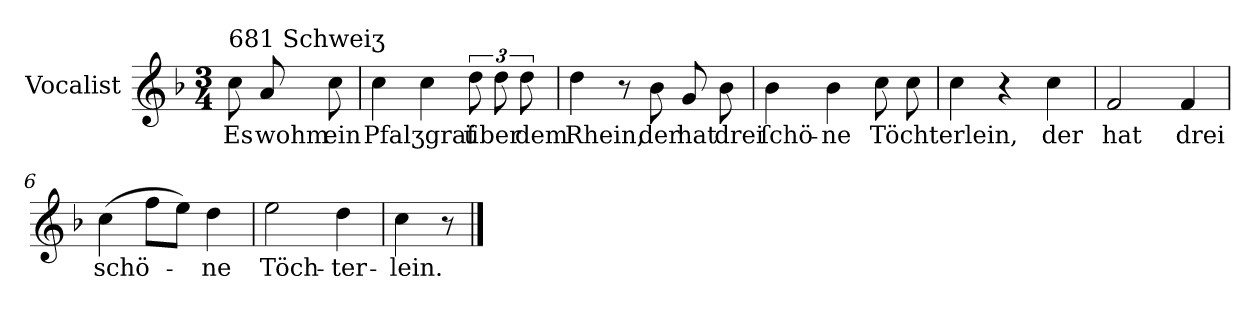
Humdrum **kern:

**kern	**text
*part1	*part1
*staff1	*staff1
*I"Vocalist	*
*k[b-]	*
*F:	*
*M3/4	*
=	=
!LO:TX:a:t=681 Schweiʒ	!
8cc	Es
8a	wohm
8cc	ein
=1	=1
4cc	Pfalʒgraf
4cc	.
12dd	über
12dd	.
12dd	dem
=2	=2
4dd	Rhein,
8r	.
8b-	der
8g	hat
8b-	drei
=3	=3
4b-	ſchö-
4b-	-ne
8cc	Töchterlein,
8cc	.
=4	=4
4cc	.
4r	.
4cc	der
=5	=5
2f	hat
4f	drei
=6	=6
(4cc	schö-
8ffL	.
8eeJ)	.
4dd	-ne
=7	=7
2ee	Töch-
4dd	-ter-
=8	=8
4cc	-lein.
8r	.
==	==
*-	*-
